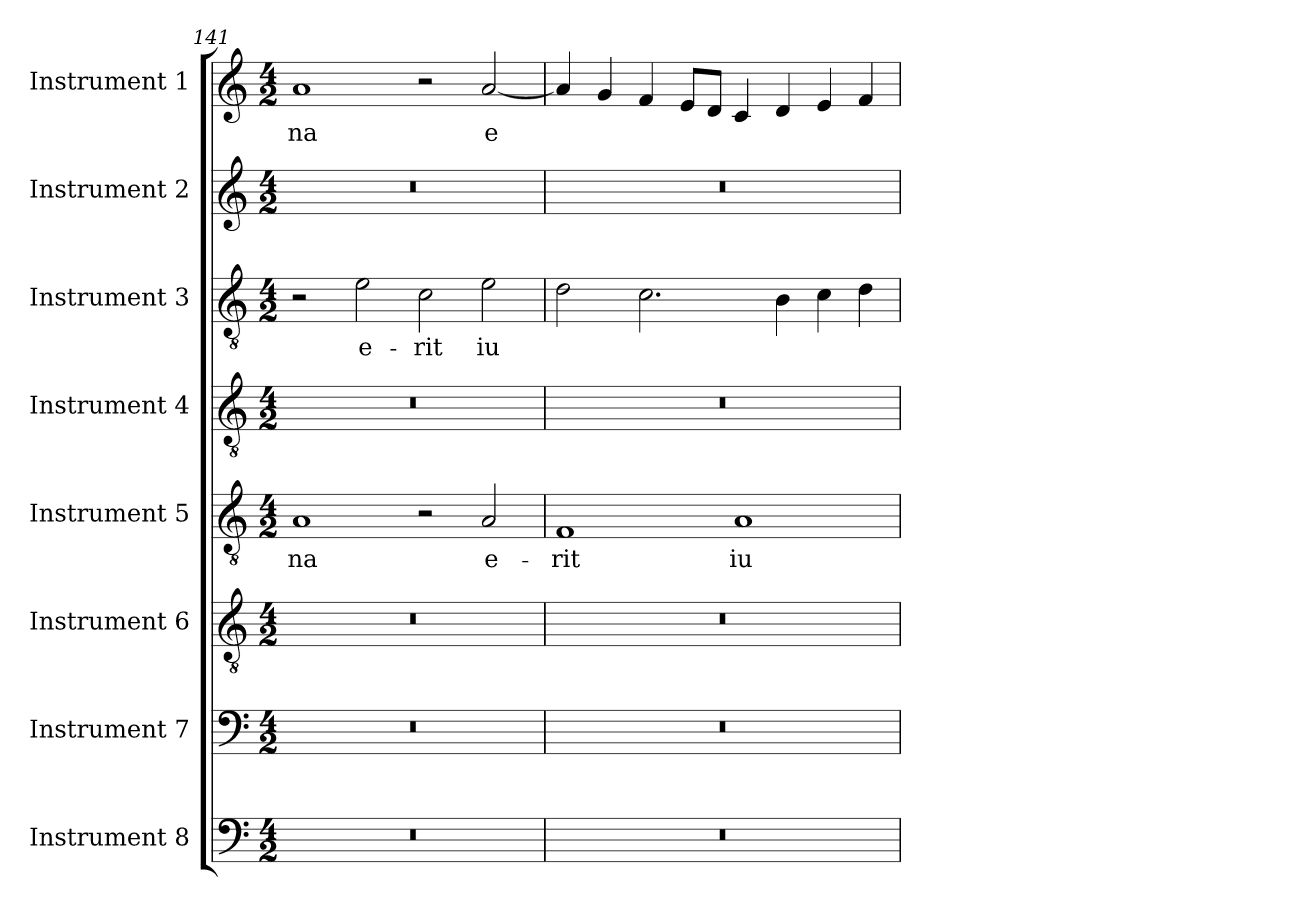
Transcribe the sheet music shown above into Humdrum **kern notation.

**kern	**kern	**kern	**kern	**text	**kern	**kern	**text	**kern	**kern	**text
*part8	*part7	*part6	*part5	*part5	*part4	*part3	*part3	*part2	*part1	*part1
*staff8	*staff7	*staff6	*staff5	*staff5	*staff4	*staff3	*staff3	*staff2	*staff1	*staff1
*I"Instrument 8	*I"Instrument 7	*I"Instrument 6	*I"Instrument 5	*	*I"Instrument 4	*I"Instrument 3	*	*I"Instrument 2	*I"Instrument 1	*
!!LO:PB:g=z
*clefF4	*clefF4	*clefGv2	*clefGv2	*	*clefGv2	*clefGv2	*	*clefG2	*clefG2	*
*k[]	*k[]	*k[]	*k[]	*	*k[]	*k[]	*	*k[]	*k[]	*
*C:	*C:	*C:	*C:	*	*C:	*C:	*	*C:	*C:	*
*M4/2	*M4/2	*M4/2	*M4/2	*	*M4/2	*M4/2	*	*M4/2	*M4/2	*
=141	=141	=141	=141	=141	=141	=141	=141	=141	=141	=141
!	!	!	!	!LO:LY:b:cj	!	!	!	!	!	!LO:LY:b:cj
0r	0r	0r	1A	-na	0r	2r	.	0r	1a	-na
!	!	!	!	!	!	!	!LO:LY:b:cj	!	!	!
.	.	.	.	.	.	2e\	e-	.	.	.
!	!	!	!	!	!	!	!LO:LY:b:cj	!	!	!
.	.	.	2r	.	.	2c\	-rit	.	2r	.
!	!	!	!	!LO:LY:b:cj	!	!	!LO:LY:b:cj	!	!	!LO:LY:b:cj
.	.	.	2A/	e-	.	2e\	iu-	.	[<2a/	e-
=142	=142	=142	=142	=142	=142	=142	=142	=142	=142	=142
!	!	!	!	!LO:LY:b:cj	!	!	!LO:LY:b:cj	!	!	!LO:LY:b:cj
0r	0r	0r	1F	-rit	0r	2d\	--	0r	4a/]	--
!	!	!	!	!	!	!	!	!	!	!LO:LY:b:cj
.	.	.	.	.	.	.	.	.	4g/	--
!	!	!	!	!	!	!	!LO:LY:b:cj	!	!	!LO:LY:b:cj
.	.	.	.	.	.	2.c\	--	.	4f/	--
!	!	!	!	!	!	!	!	!	!	!LO:LY:b:cj
.	.	.	.	.	.	.	.	.	8e/L	--
!	!	!	!	!	!	!	!	!	!	!LO:LY:b:cj
.	.	.	.	.	.	.	.	.	8d/J	--
!	!	!	!	!LO:LY:b:cj	!	!	!	!	!	!LO:LY:b:cj
.	.	.	1A	iu-	.	.	.	.	4c/	--
!	!	!	!	!	!	!	!LO:LY:b:cj	!	!	!LO:LY:b:cj
.	.	.	.	.	.	4B\	--	.	4d/	--
!	!	!	!	!	!	!	!LO:LY:b:cj	!	!	!LO:LY:b:cj
.	.	.	.	.	.	4c\	--	.	4e/	--
!	!	!	!	!	!	!	!LO:LY:b:cj	!	!	!LO:LY:b:cj
.	.	.	.	.	.	4d\	--	.	4f/	--
=	=	=	=	=	=	=	=	=	=	=
*-	*-	*-	*-	*-	*-	*-	*-	*-	*-	*-
